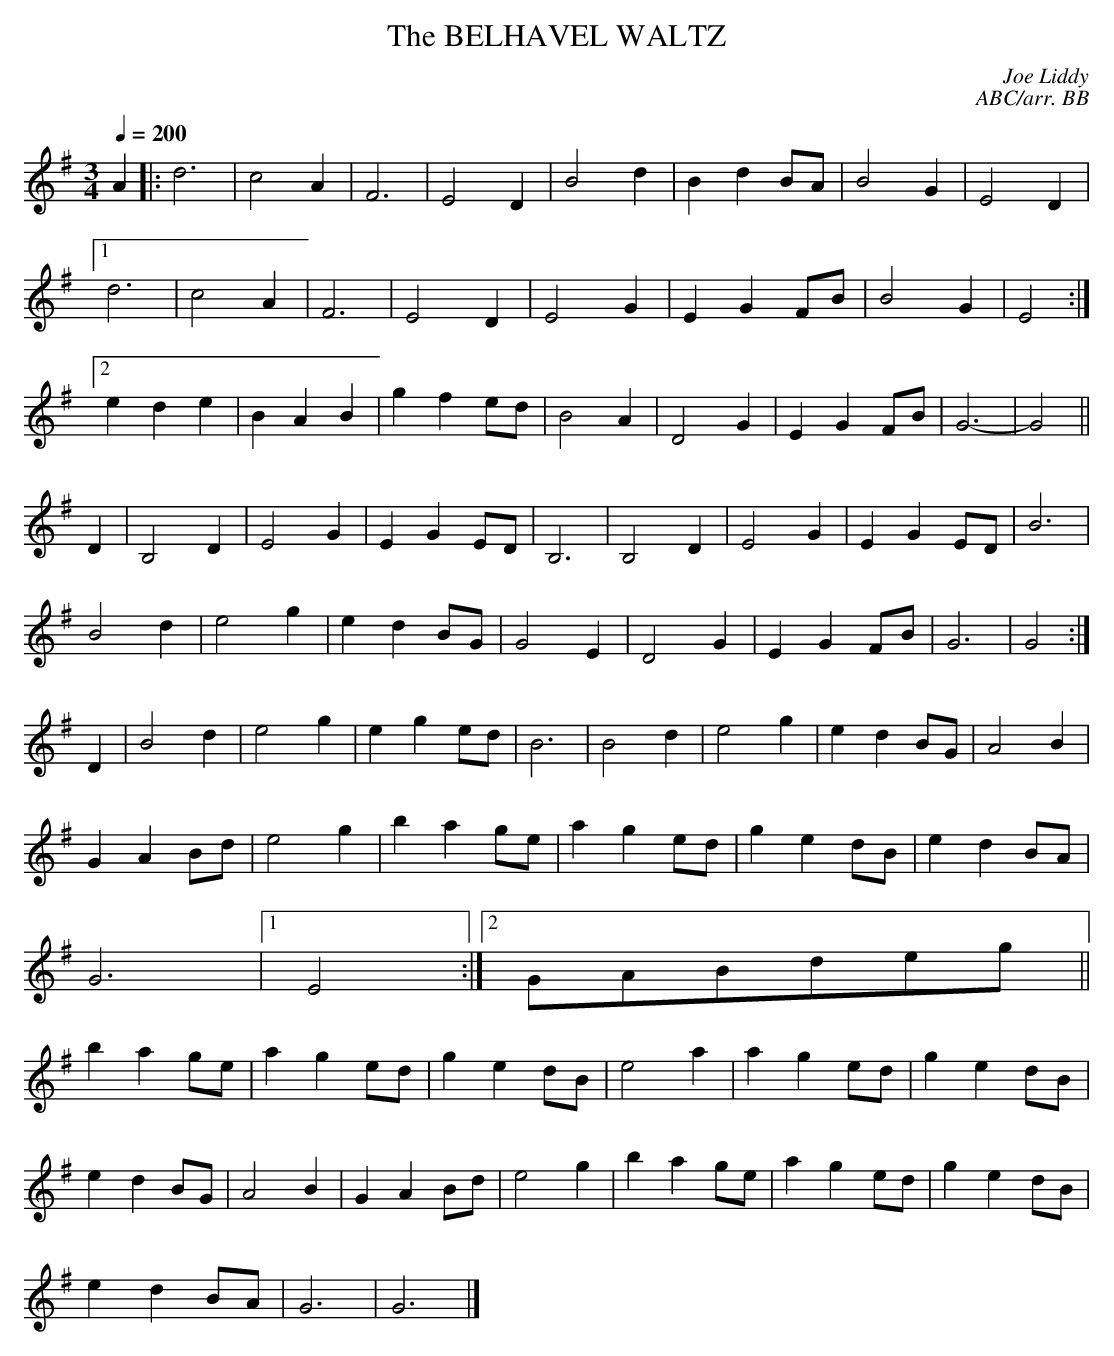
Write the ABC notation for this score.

X:1
T:BELHAVEL WALTZ, The
C:Joe Liddy
C:ABC/arr. BB
Q:1/4=200
M:3/4
L:1/4
K:G
A|:d3|c2A|F3|E2D|B2d|Bd B/A/|B2G|E2D |
[1 d3|c2A|F3|E2D|E2G|EG F/B/|B2G|E2 :|
[2 ede|BAB|gfe/d/|B2A|D2G|EG F/B/|G3|-G2 ||
D|B,2D|E2G|EGE/D/|B,3|B,2D|E2G|EGE/D/|B3 |
B2d|e2g|edB/G/|G2E|D2G|EGF/B/|G3|G2 :|
D|B2d|e2g|ege/d/|B3|B2d|e2g|edB/G/|A2B |
GAB/d/|e2g|bag/e/|ag e/d/|ged/B/|edB/A/|
G3 |1 E2 :|2 G/A/B/d/e/g/ ||
bag/e/|age/d/|ged/B/|e2a|ag e/d/|ged/B/ |
edB/G/|A2B|GAB/d/|e2g|bag/e/|age/d/|ged/B/|
edB/A/|G3|G3 |]
